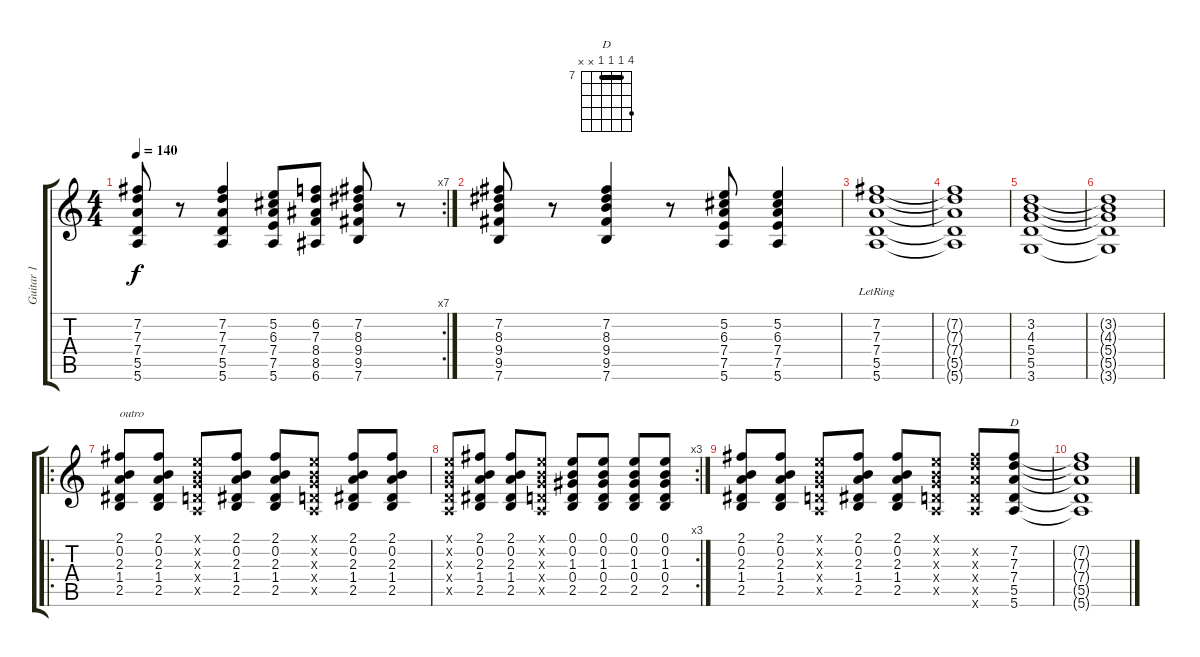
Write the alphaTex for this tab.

\track ("Guitar 1" "Guitar 1") {instrument electricguitarclean}
\staff {score tabs}
\tuning (E4 B3 G3 D3 A2 E2) {hide}
\chord ("D" 10 7 7 7 x x) {firstfret 7 barre 7}
\rc 7
\ts (4 4)
\tempo 140
\clef g2
\ks c
(7.2 7.3 7.4 5.5 5.6).8{dy f} r.8 (7.2 7.3 7.4 5.5 5.6).4 (5.2 6.3 7.4 7.5 5.6).8 (6.2 7.3 8.4 8.5 6.6).8 (7.2 8.3 9.4 9.5 7.6).8 r.8 |
(7.2 8.3 9.4 9.5 7.6).8 r.8 (7.2 8.3 9.4 9.5 7.6).4 r.8 (5.2 6.3 7.4 7.5 5.6).8 (5.2 6.3 7.4 7.5 5.6).4 |
(7.2{lr} 7.3 7.4 5.5 5.6).1 |
(7.2{t} 7.3{t} 7.4{t} 5.5{t} 5.6{t}).1 |
(3.2 4.3 5.4 5.5 3.6).1 |
(3.2{t} 4.3{t} 5.4{t} 5.5{t} 3.6{t}).1 |
\ro
(2.1 0.2 2.3 1.4 2.5).8{txt "outro"} (2.1 0.2 2.3 1.4 2.5).8 (0.1{x} 0.2{x} 0.3{x} 0.4{x} 0.5{x}).8 (2.1 0.2 2.3 1.4 2.5).8 (2.1 0.2 2.3 1.4 2.5).8 (0.1{x} 0.2{x} 0.3{x} 0.4{x} 0.5{x}).8 (2.1 0.2 2.3 1.4 2.5).8 (2.1 0.2 2.3 1.4 2.5).8 |
\rc 3
(0.1{x} 0.2{x} 0.3{x} 0.4{x} 0.5{x}).8 (2.1 0.2 2.3 1.4 2.5).8 (2.1 0.2 2.3 1.4 2.5).8 (0.1{x} 0.2{x} 0.3{x} 0.4{x} 0.5{x}).8 (0.1 0.2 1.3 0.4 2.5).8 (0.1 0.2 1.3 0.4 2.5).8 (0.1 0.2 1.3 0.4 2.5).8 (0.1 0.2 1.3 0.4 2.5).8 |
(2.1 0.2 2.3 1.4 2.5).8 (2.1 0.2 2.3 1.4 2.5).8 (0.1{x} 0.2{x} 0.3{x} 0.4{x} 0.5{x}).8 (2.1 0.2 2.3 1.4 2.5).8 (2.1 0.2 2.3 1.4 2.5).8 (0.1{x} 0.2{x} 0.3{x} 0.4{x} 0.5{x}).8 (7.2{x} 7.3{x} 7.4{x} 5.5{x} 5.6{x}).8 (7.2 7.3 7.4 5.5 5.6).8{ch "D"} |
(7.2{t} 7.3{t} 7.4{t} 5.5{t} 5.6{t}).1
